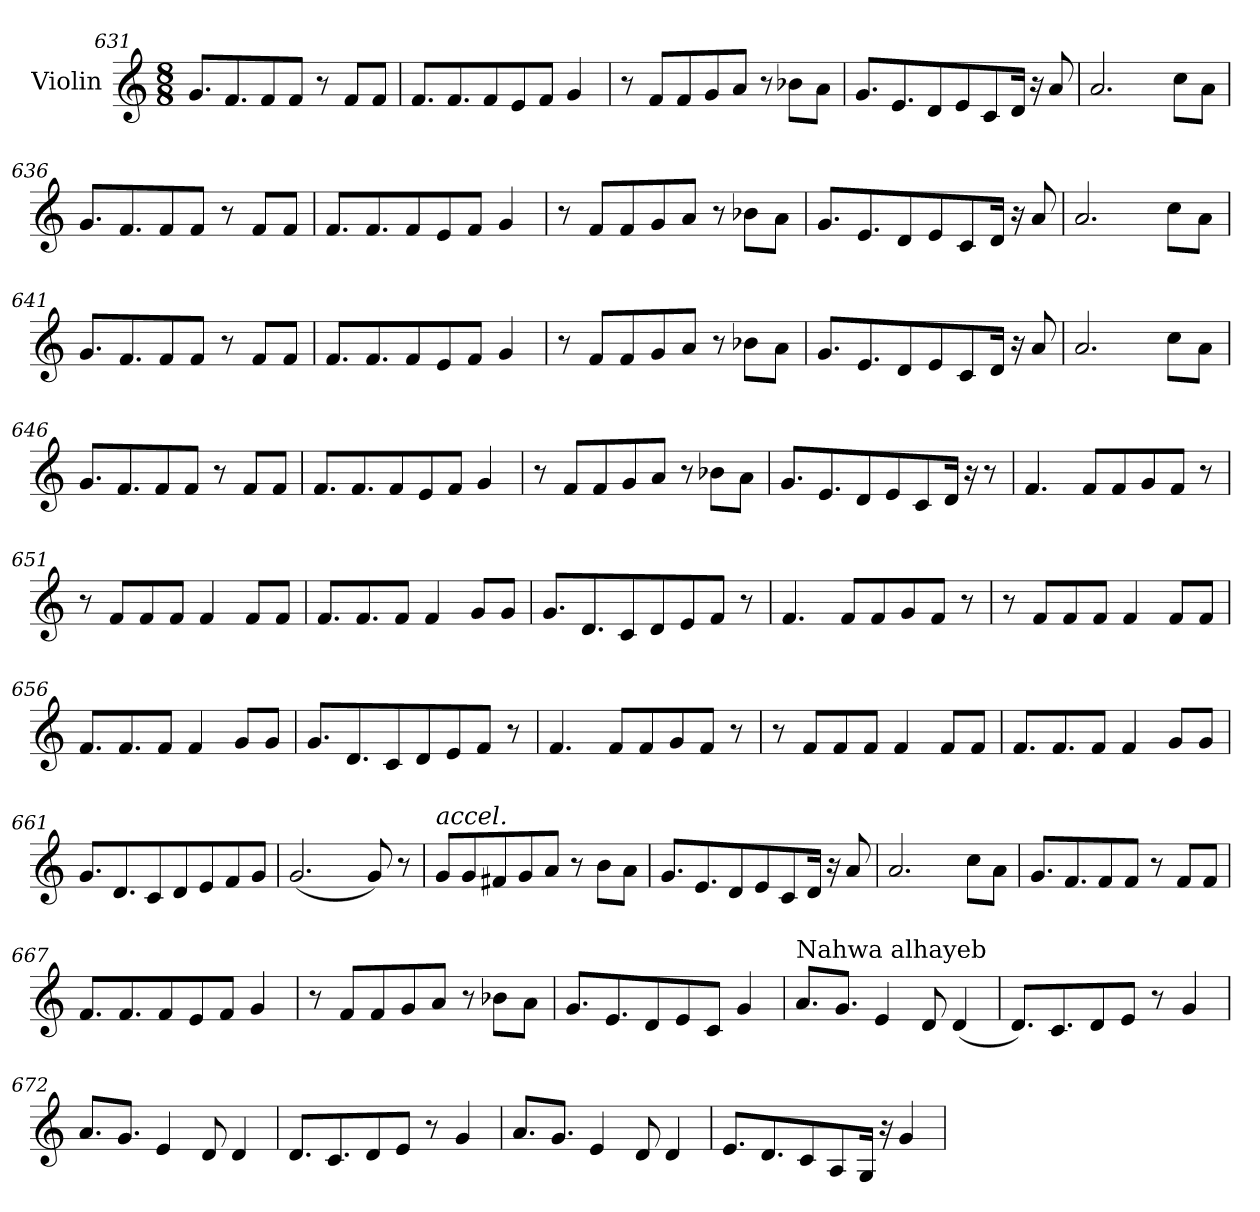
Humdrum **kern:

**kern
*part1
*staff1
*I"Violin
!!LO:PB:g=z
*clefG2
*k[]
*C:
*M8/8
=631
8.g/L
8.f/
8f/
8f/J
8r
8f/L
8f/J
=632
8.f/L
8.f/
8f/
8e/
8f/J
4g/
=633
8r
8f/L
8f/
8g/
8a/J
8r
8b-X\L
8a\J
=634
8.g/L
8.e/
8d/
8e/
8c/
16d/Jk
16r
8a/
!!LO:LB:g=z
=635
2.a/
8cc\L
8a\J
=636
8.g/L
8.f/
8f/
8f/J
8r
8f/L
8f/J
=637
8.f/L
8.f/
8f/
8e/
8f/J
4g/
=638
8r
8f/L
8f/
8g/
8a/J
8r
8b-X\L
8a\J
!!LO:LB:g=z
=639
8.g/L
8.e/
8d/
8e/
8c/
16d/Jk
16r
8a/
=640
2.a/
8cc\L
8a\J
=641
8.g/L
8.f/
8f/
8f/J
8r
8f/L
8f/J
=642
8.f/L
8.f/
8f/
8e/
8f/J
4g/
!!LO:LB:g=z
=643
8r
8f/L
8f/
8g/
8a/J
8r
8b-X\L
8a\J
=644
8.g/L
8.e/
8d/
8e/
8c/
16d/Jk
16r
8a/
=645
2.a/
8cc\L
8a\J
=646
8.g/L
8.f/
8f/
8f/J
8r
8f/L
8f/J
!!LO:LB:g=z
=647
8.f/L
8.f/
8f/
8e/
8f/J
4g/
=648
8r
8f/L
8f/
8g/
8a/J
8r
8b-X\L
8a\J
=649
8.g/L
8.e/
8d/
8e/
8c/
16d/Jk
16r
8r
=650
4.f/
8f/L
8f/
8g/
8f/J
8r
!!LO:LB:g=z
=651
8r
8f/L
8f/
8f/J
4f/
8f/L
8f/J
=652
8.f/L
8.f/
8f/J
4f/
8g/L
8g/J
=653
8.g/L
8.d/
8c/
8d/
8e/
8f/J
8r
=654
4.f/
8f/L
8f/
8g/
8f/J
8r
!!LO:LB:g=z
=655
8r
8f/L
8f/
8f/J
4f/
8f/L
8f/J
=656
8.f/L
8.f/
8f/J
4f/
8g/L
8g/J
=657
8.g/L
8.d/
8c/
8d/
8e/
8f/J
8r
=658
4.f/
8f/L
8f/
8g/
8f/J
8r
!!LO:LB:g=z
=659
8r
8f/L
8f/
8f/J
4f/
8f/L
8f/J
=660
8.f/L
8.f/
8f/J
4f/
8g/L
8g/J
=661
8.g/L
8.d/
8c/
8d/
8e/
8f/
8g/J
=662
(<2.g/
8g/)
8r
!!LO:PB:g=z
=663
!LO:TX:a:i:t=accel.
8g/L
8g/
8f#X/
8g/
8a/J
8r
8b\L
8a\J
=664
8.g/L
8.e/
8d/
8e/
8c/
16d/Jk
16r
8a/
=665
2.a/
8cc\L
8a\J
=666
8.g/L
8.f/
8f/
8f/J
8r
8f/L
8f/J
!!LO:LB:g=z
=667
8.f/L
8.f/
8f/
8e/
8f/J
4g/
=668
8r
8f/L
8f/
8g/
8a/J
8r
8b-X\L
8a\J
=669
*MM120
8.g/L
8.e/
8d/
8e/
8c/J
4g/
=670
!LO:TX:a:t=Nahwa alhayeb
8.a/L
8.g/J
4e/
8d/
(<4d/
!!LO:LB:g=z
=671
8.d/L)
8.c/
8d/
8e/J
8r
4g/
=672
8.a/L
8.g/J
4e/
8d/
4d/
=673
8.d/L
8.c/
8d/
8e/J
8r
4g/
=674
8.a/L
8.g/J
4e/
8d/
4d/
=675
8.e/L
8.d/
8c/
8A/
16G/Jk
16r
4g/
=
*-
